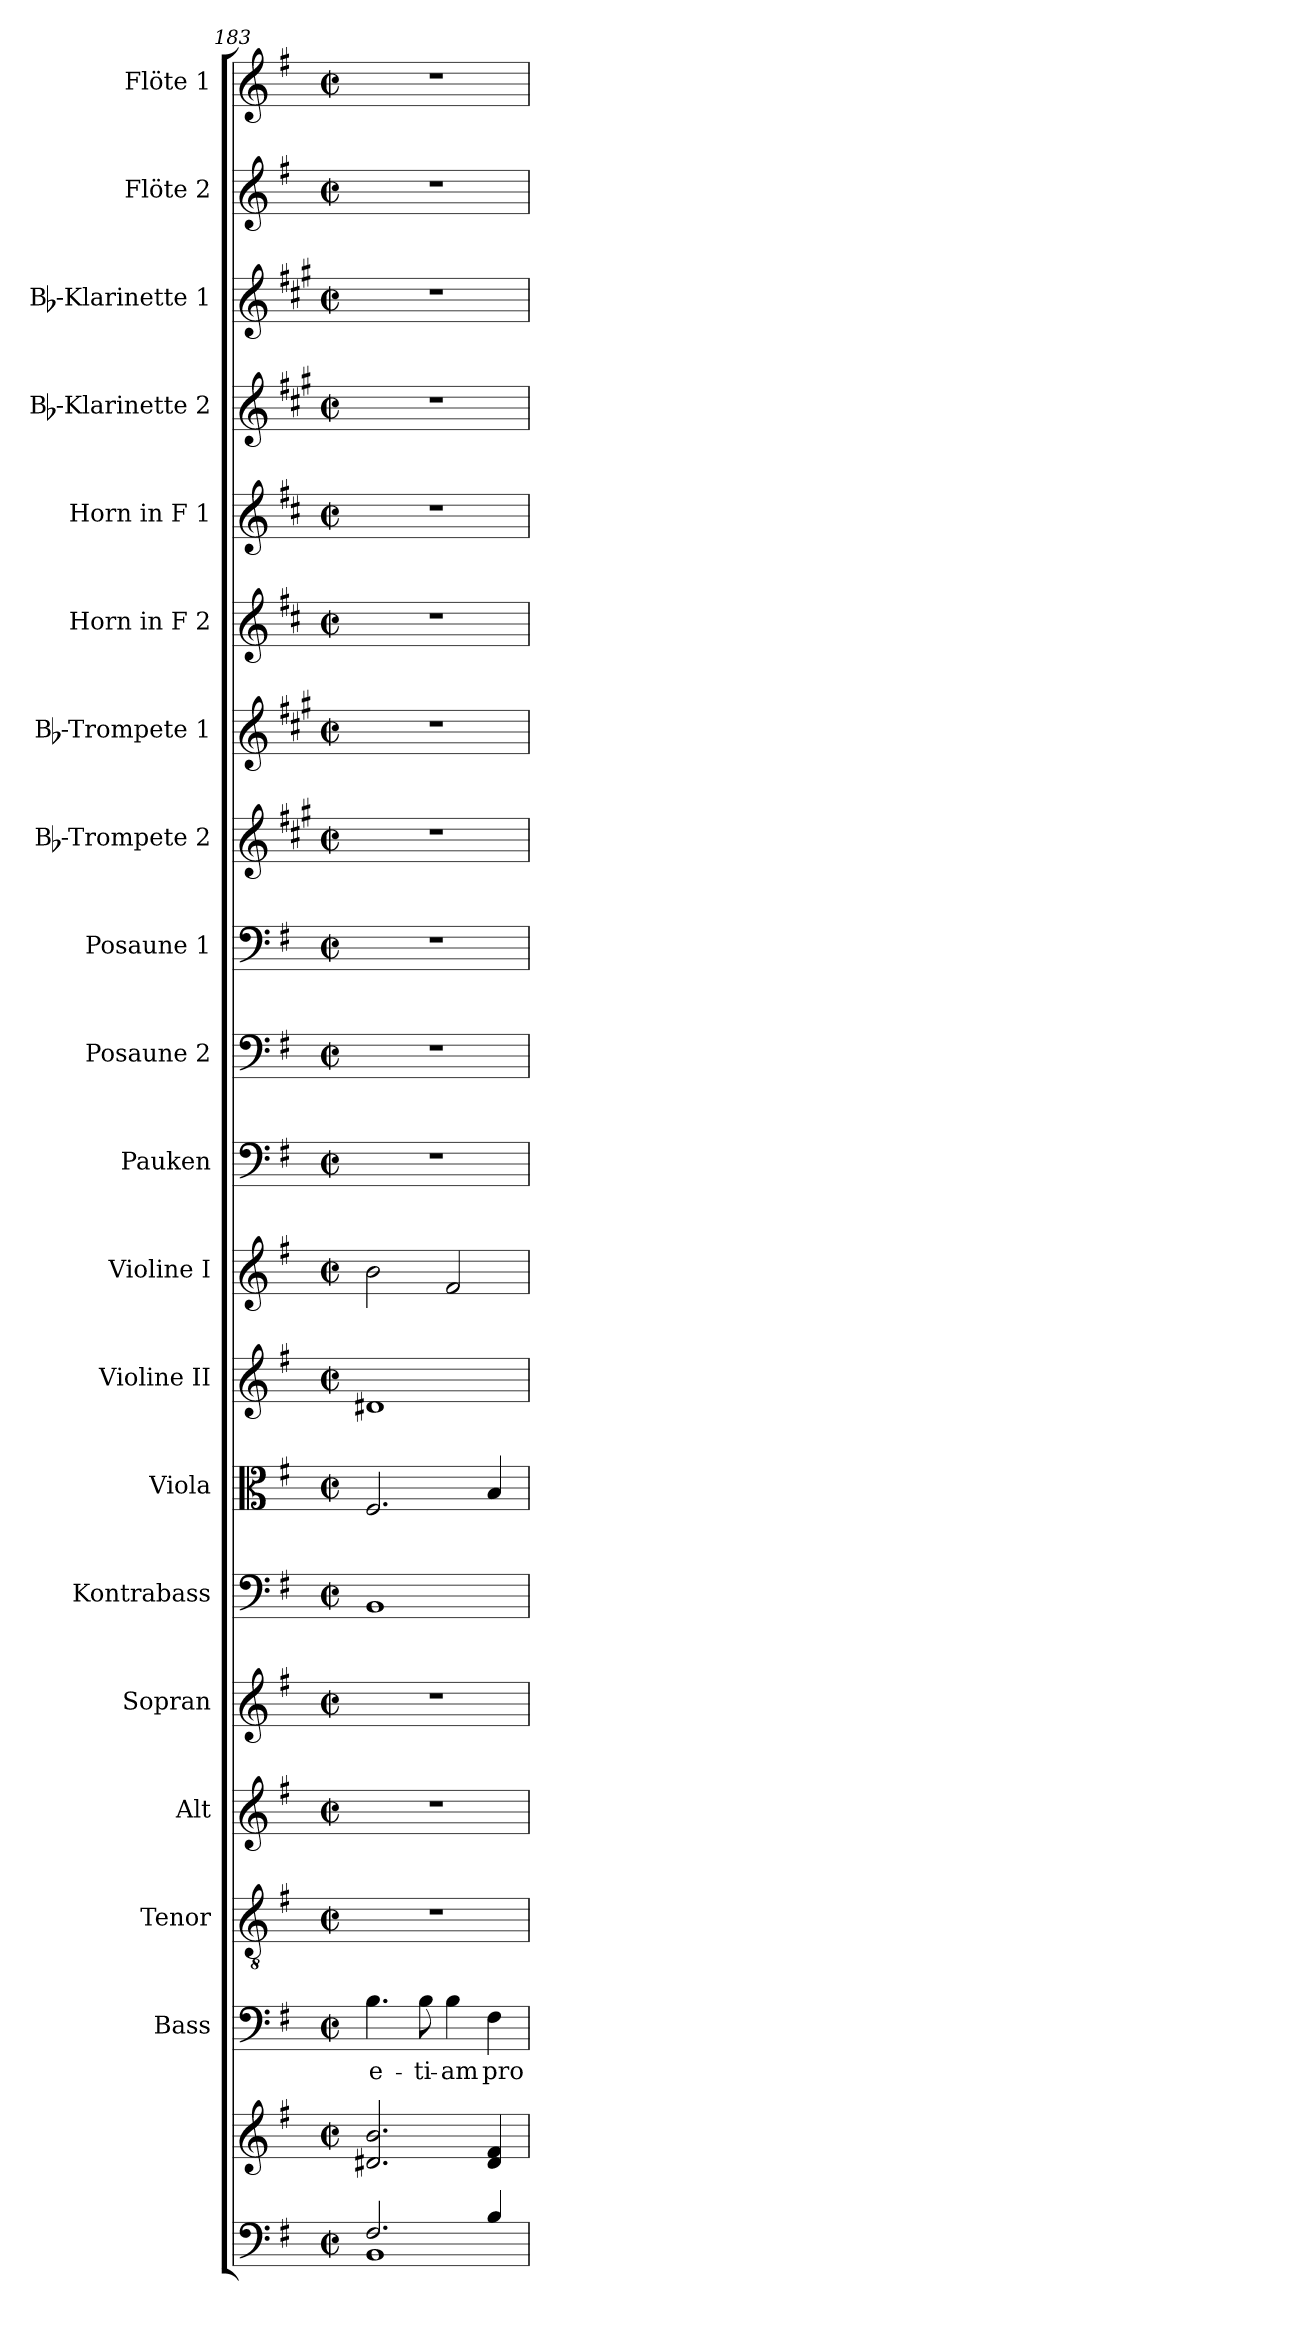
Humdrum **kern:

**kern	**kern	**kern	**text	**kern	**kern	**kern	**kern	**kern	**kern	**kern	**kern	**kern	**kern	**kern	**kern	**kern	**kern	**kern	**kern	**kern	**kern
*part20	*part20	*part19	*part19	*part18	*part17	*part16	*part15	*part14	*part13	*part12	*part11	*part10	*part9	*part8	*part7	*part6	*part5	*part4	*part3	*part2	*part1
*staff21	*staff20	*staff19	*staff19	*staff18	*staff17	*staff16	*staff15	*staff14	*staff13	*staff12	*staff11	*staff10	*staff9	*staff8	*staff7	*staff6	*staff5	*staff4	*staff3	*staff2	*staff1
*	*	*I"Bass	*	*I"Tenor	*I"Alt	*I"Sopran	*I"Kontrabass	*I"Viola	*I"Violine II	*I"Violine I	*I"Pauken	*I"Posaune 2	*I"Posaune 1	*I"Bb-Trompete 2	*I"Bb-Trompete 1	*I"Horn in F 2	*I"Horn in F 1	*I"Bb-Klarinette 2	*I"Bb-Klarinette 1	*I"Flöte 2	*I"Flöte 1
*	*	*I'B.	*	*I'T.	*I'A.	*I'S.	*I'Kb.	*I'Vla.	*I'Vl. II	*I'Vl. I	*I'Pk.	*I'Pos. 2	*I'Pos. 1	*I'Bb Trp. 2	*I'Bb Trp. 1	*	*	*I'Bb Kl. 2	*I'Bb Kl. 1	*I'Fl. 2	*I'Fl. 1
*clefF4	*clefG2	*clefF4	*	*clefGv2	*clefG2	*clefG2	*clefF4	*clefC3	*clefG2	*clefG2	*clefF4	*clefF4	*clefF4	*clefG2	*clefG2	*clefG2	*clefG2	*clefG2	*clefG2	*clefG2	*clefG2
*	*	*	*	*	*	*	*ITrd7c12	*	*	*	*	*	*	*ITrd1c2	*ITrd1c2	*ITrd4c7	*ITrd4c7	*ITrd1c2	*ITrd1c2	*	*
*k[f#]	*k[f#]	*k[f#]	*	*k[f#]	*k[f#]	*k[f#]	*k[f#]	*k[f#]	*k[f#]	*k[f#]	*k[f#]	*k[f#]	*k[f#]	*k[f#]	*k[f#]	*k[f#]	*k[f#]	*k[f#]	*k[f#]	*k[f#]	*k[f#]
*G:	*G:	*G:	*	*G:	*G:	*G:	*G:	*G:	*G:	*G:	*G:	*G:	*G:	*G:	*G:	*G:	*G:	*G:	*G:	*G:	*G:
*M2/2	*M2/2	*M2/2	*	*M2/2	*M2/2	*M2/2	*M2/2	*M2/2	*M2/2	*M2/2	*M2/2	*M2/2	*M2/2	*M2/2	*M2/2	*M2/2	*M2/2	*M2/2	*M2/2	*M2/2	*M2/2
*met(c|)	*met(c|)	*met(c|)	*	*met(c|)	*met(c|)	*met(c|)	*met(c|)	*met(c|)	*met(c|)	*met(c|)	*met(c|)	*met(c|)	*met(c|)	*met(c|)	*met(c|)	*met(c|)	*met(c|)	*met(c|)	*met(c|)	*met(c|)	*met(c|)
=183	=183	=183	=183	=183	=183	=183	=183	=183	=183	=183	=183	=183	=183	=183	=183	=183	=183	=183	=183	=183	=183
*^	*	*	*	*	*	*	*	*	*	*	*	*	*	*	*	*	*	*	*	*	*
!	!	!	!	!LO:LY:b	!	!	!	!	!	!	!	!	!	!	!	!	!	!	!	!	!	!
2.F#/	1BB	2.d#X/ 2.b/	4.B\	e-	1r	1r	1r	1BBB	2.F#/	1d#X	2b\	1r	1r	1r	1r	1r	1r	1r	1r	1r	1r	1r
!	!	!	!	!LO:LY:b	!	!	!	!	!	!	!	!	!	!	!	!	!	!	!	!	!	!
.	.	.	8B\	-ti-	.	.	.	.	.	.	.	.	.	.	.	.	.	.	.	.	.	.
!	!	!	!	!LO:LY:b	!	!	!	!	!	!	!	!	!	!	!	!	!	!	!	!	!	!
.	.	.	4B\	-am	.	.	.	.	.	.	2f#/	.	.	.	.	.	.	.	.	.	.	.
!	!	!	!	!LO:LY:b	!	!	!	!	!	!	!	!	!	!	!	!	!	!	!	!	!	!
4B/	.	4d#/ 4f#/	4F#\	pro	.	.	.	.	4B/	.	.	.	.	.	.	.	.	.	.	.	.	.
*v	*v	*	*	*	*	*	*	*	*	*	*	*	*	*	*	*	*	*	*	*	*	*
=	=	=	=	=	=	=	=	=	=	=	=	=	=	=	=	=	=	=	=	=	=
*-	*-	*-	*-	*-	*-	*-	*-	*-	*-	*-	*-	*-	*-	*-	*-	*-	*-	*-	*-	*-	*-
